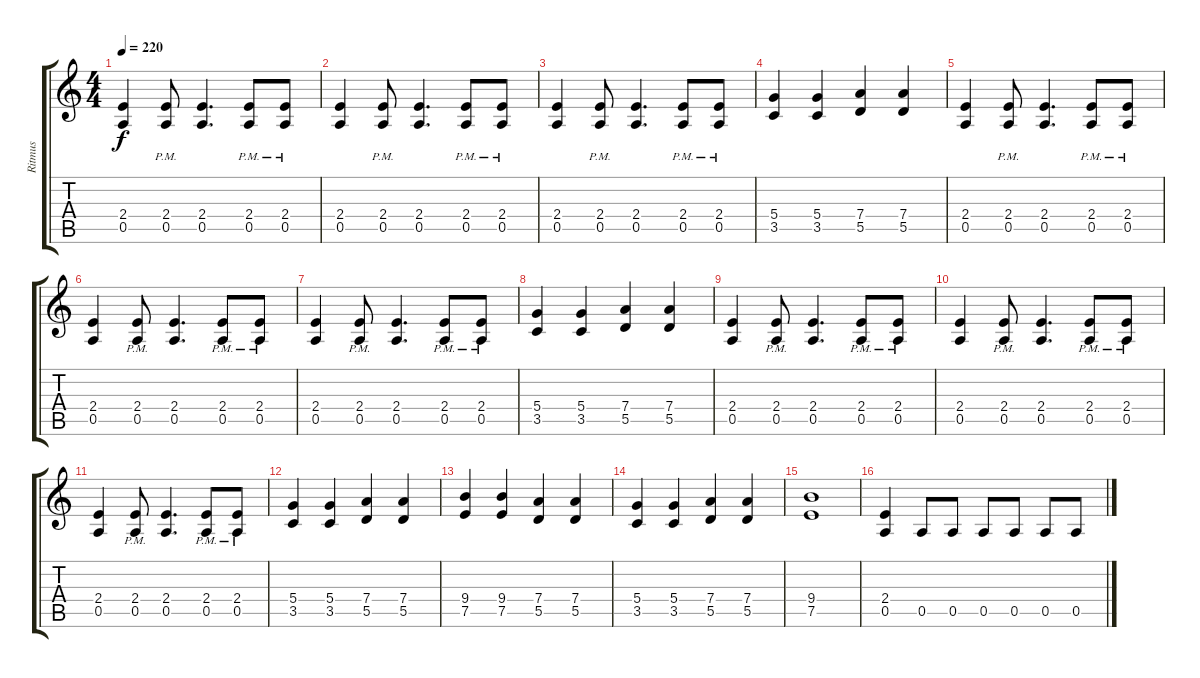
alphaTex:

\track ("Ritmus" "Ritmus") {instrument electricguitarjazz}
\staff {score tabs}
\tuning (E4 B3 G3 D3 A2 E2) {hide}
\ts (4 4)
\tempo 220
\clef g2
\ks c
(2.4 0.5).4{dy f} (2.4 0.5{pm}).8 (2.4 0.5).4{d} (2.4{pm} 0.5{pm}).8 (2.4{pm} 0.5{pm}).8 |
(2.4 0.5).4 (2.4 0.5{pm}).8 (2.4 0.5).4{d} (2.4{pm} 0.5{pm}).8 (2.4{pm} 0.5{pm}).8 |
(2.4 0.5).4 (2.4 0.5{pm}).8 (2.4 0.5).4{d} (2.4{pm} 0.5{pm}).8 (2.4{pm} 0.5{pm}).8 |
(5.4 3.5).4 (5.4 3.5).4 (7.4 5.5).4 (7.4 5.5).4 |
(2.4 0.5).4 (2.4 0.5{pm}).8 (2.4 0.5).4{d} (2.4{pm} 0.5{pm}).8 (2.4{pm} 0.5{pm}).8 |
(2.4 0.5).4 (2.4 0.5{pm}).8 (2.4 0.5).4{d} (2.4{pm} 0.5{pm}).8 (2.4{pm} 0.5{pm}).8 |
(2.4 0.5).4 (2.4 0.5{pm}).8 (2.4 0.5).4{d} (2.4{pm} 0.5{pm}).8 (2.4{pm} 0.5{pm}).8 |
(5.4 3.5).4 (5.4 3.5).4 (7.4 5.5).4 (7.4 5.5).4 |
(2.4 0.5).4 (2.4 0.5{pm}).8 (2.4 0.5).4{d} (2.4{pm} 0.5{pm}).8 (2.4{pm} 0.5{pm}).8 |
(2.4 0.5).4 (2.4 0.5{pm}).8 (2.4 0.5).4{d} (2.4{pm} 0.5{pm}).8 (2.4{pm} 0.5{pm}).8 |
(2.4 0.5).4 (2.4 0.5{pm}).8 (2.4 0.5).4{d} (2.4{pm} 0.5{pm}).8 (2.4{pm} 0.5{pm}).8 |
(5.4 3.5).4 (5.4 3.5).4 (7.4 5.5).4 (7.4 5.5).4 |
(9.4 7.5).4 (9.4 7.5).4 (7.4 5.5).4 (7.4 5.5).4 |
(5.4 3.5).4 (5.4 3.5).4 (7.4 5.5).4 (7.4 5.5).4 |
(9.4 7.5).1 |
(2.4 0.5).4 0.5.8 0.5.8 0.5.8 0.5.8 0.5.8 0.5.8
